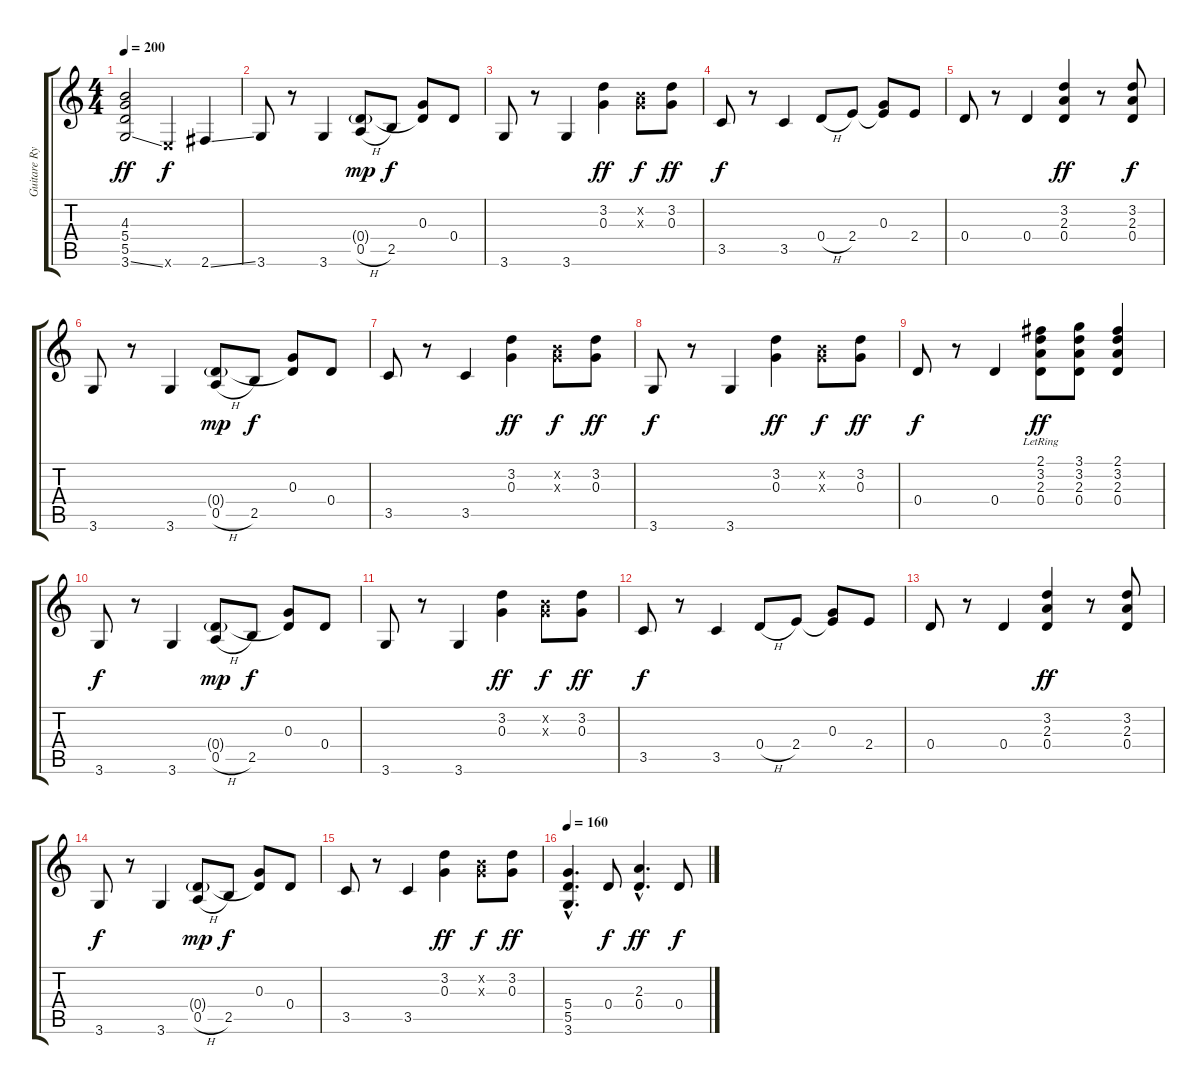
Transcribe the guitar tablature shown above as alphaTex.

\track ("Guitare Rythme" "Guitare Ry") {instrument overdrivenguitar}
\staff {score tabs}
\tuning (E4 B3 G3 D3 A2 E2) {hide}
\ts (4 4)
\tempo 200
\clef g2
\ks c
(4.3 5.4 5.5 3.6{ss}).2{dy ff} 0.6{x}.4{dy f} 2.6{ss}.4 |
3.6.8{volume 8} r.8 3.6.4 (0.4{g} 0.5{h}).8{dy mp} 2.5.8{dy f} (0.3 0.4{t}).8 0.4.8 |
3.6.8 r.8 3.6.4 (3.2 0.3).4{dy ff} (0.2{x} 0.3{x}).8{dy f} (3.2 0.3).8{dy ff} |
3.5.8{dy f} r.8 3.5.4 0.4{h}.8 2.4.8 (0.3 2.4{t}).8 2.4.8 |
0.4.8 r.8 0.4.4 (3.2 2.3 0.4).4{dy ff} r.8 (3.2 2.3 0.4).8{dy f} |
3.6.8 r.8 3.6.4 (0.4{g} 0.5{h}).8{dy mp} 2.5.8{dy f} (0.3 0.4{t}).8 0.4.8 |
3.5.8 r.8 3.5.4 (3.2 0.3).4{dy ff} (0.2{x} 0.3{x}).8{dy f} (3.2 0.3).8{dy ff} |
3.6.8{dy f} r.8 3.6.4 (3.2 0.3).4{dy ff} (0.2{x} 0.3{x}).8{dy f} (3.2 0.3).8{dy ff} |
0.4.8{dy f} r.8 0.4.4 (2.1 3.2{lr} 2.3 0.4).8{dy ff} (3.1 3.2 2.3 0.4).8 (2.1 3.2 2.3 0.4).4 |
3.6.8{dy f} r.8 3.6.4 (0.4{g} 0.5{h}).8{dy mp} 2.5.8{dy f} (0.3 0.4{t}).8 0.4.8 |
3.6.8 r.8 3.6.4 (3.2 0.3).4{dy ff} (0.2{x} 0.3{x}).8{dy f} (3.2 0.3).8{dy ff} |
3.5.8{dy f} r.8 3.5.4 0.4{h}.8 2.4.8 (0.3 2.4{t}).8 2.4.8 |
0.4.8 r.8 0.4.4 (3.2 2.3 0.4).4{dy ff} r.8 (3.2 2.3 0.4).8 |
3.6.8{dy f} r.8 3.6.4 (0.4{g} 0.5{h}).8{dy mp} 2.5.8{dy f} (0.3 0.4{t}).8 0.4.8 |
3.5.8 r.8 3.5.4 (3.2 0.3).4{dy ff} (0.2{x} 0.3{x}).8{dy f} (3.2 0.3).8{dy ff} |
\tempo 160
(5.4{hac} 5.5{hac} 3.6{hac}).4{d} 0.4.8{dy f} (2.3{hac} 0.4{hac}).4{d dy ff} 0.4.8{dy f}
